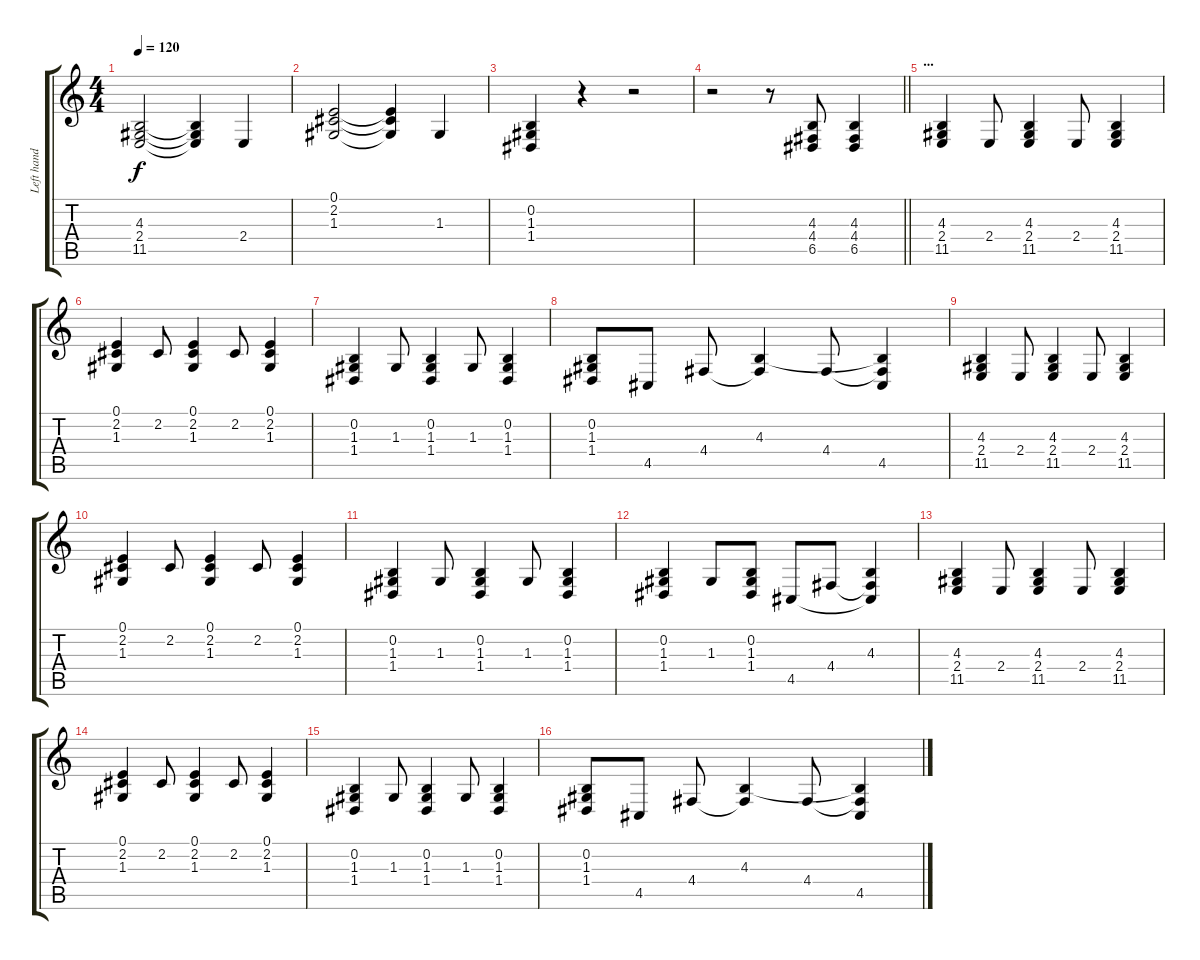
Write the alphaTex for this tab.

\track ("Left hand" "Left hand") {instrument acousticgrandpiano}
\staff {score tabs}
\tuning (E4 B3 G3 D3 A2 E2) {hide}
\ts (4 4)
\tempo 120
\clef g2
\ks c
(4.3 2.4 11.5).2{dy f} (4.3{t} 2.4{t} 11.5{t}).4 2.4.4 |
(0.1 2.2 1.3).2 (0.1{t} 2.2{t} 1.3{t}).4 1.3.4 |
(0.2 1.3 1.4).4 r.4 r.2 |
\barLineRight lightlight
r.2 r.8 (4.3 4.4 6.5).8 (4.3 4.4 6.5).4 |
\section ("" "...")
(4.3 2.4 11.5).4 2.4.8 (4.3 2.4 11.5).4 2.4.8 (4.3 2.4 11.5).4 |
(0.1 2.2 1.3).4 2.2.8 (0.1 2.2 1.3).4 2.2.8 (0.1 2.2 1.3).4 |
(0.2 1.3 1.4).4 1.3.8 (0.2 1.3 1.4).4 1.3.8 (0.2 1.3 1.4).4 |
(0.2 1.3 1.4).8 4.5.8 4.4.8 (4.3 4.4{t}).4 4.4.8 (4.3{t} 4.4{t} 4.5).4 |
(4.3 2.4 11.5).4 2.4.8 (4.3 2.4 11.5).4 2.4.8 (4.3 2.4 11.5).4 |
(0.1 2.2 1.3).4 2.2.8 (0.1 2.2 1.3).4 2.2.8 (0.1 2.2 1.3).4 |
(0.2 1.3 1.4).4 1.3.8 (0.2 1.3 1.4).4 1.3.8 (0.2 1.3 1.4).4 |
(0.2 1.3 1.4).4 1.3.8 (0.2 1.3 1.4).8 4.5.8 4.4.8 (4.3 4.4{t} 4.5{t}).4 |
(4.3 2.4 11.5).4 2.4.8 (4.3 2.4 11.5).4 2.4.8 (4.3 2.4 11.5).4 |
(0.1 2.2 1.3).4 2.2.8 (0.1 2.2 1.3).4 2.2.8 (0.1 2.2 1.3).4 |
(0.2 1.3 1.4).4 1.3.8 (0.2 1.3 1.4).4 1.3.8 (0.2 1.3 1.4).4 |
(0.2 1.3 1.4).8 4.5.8 4.4.8 (4.3 4.4{t}).4 4.4.8 (4.3{t} 4.4{t} 4.5).4
